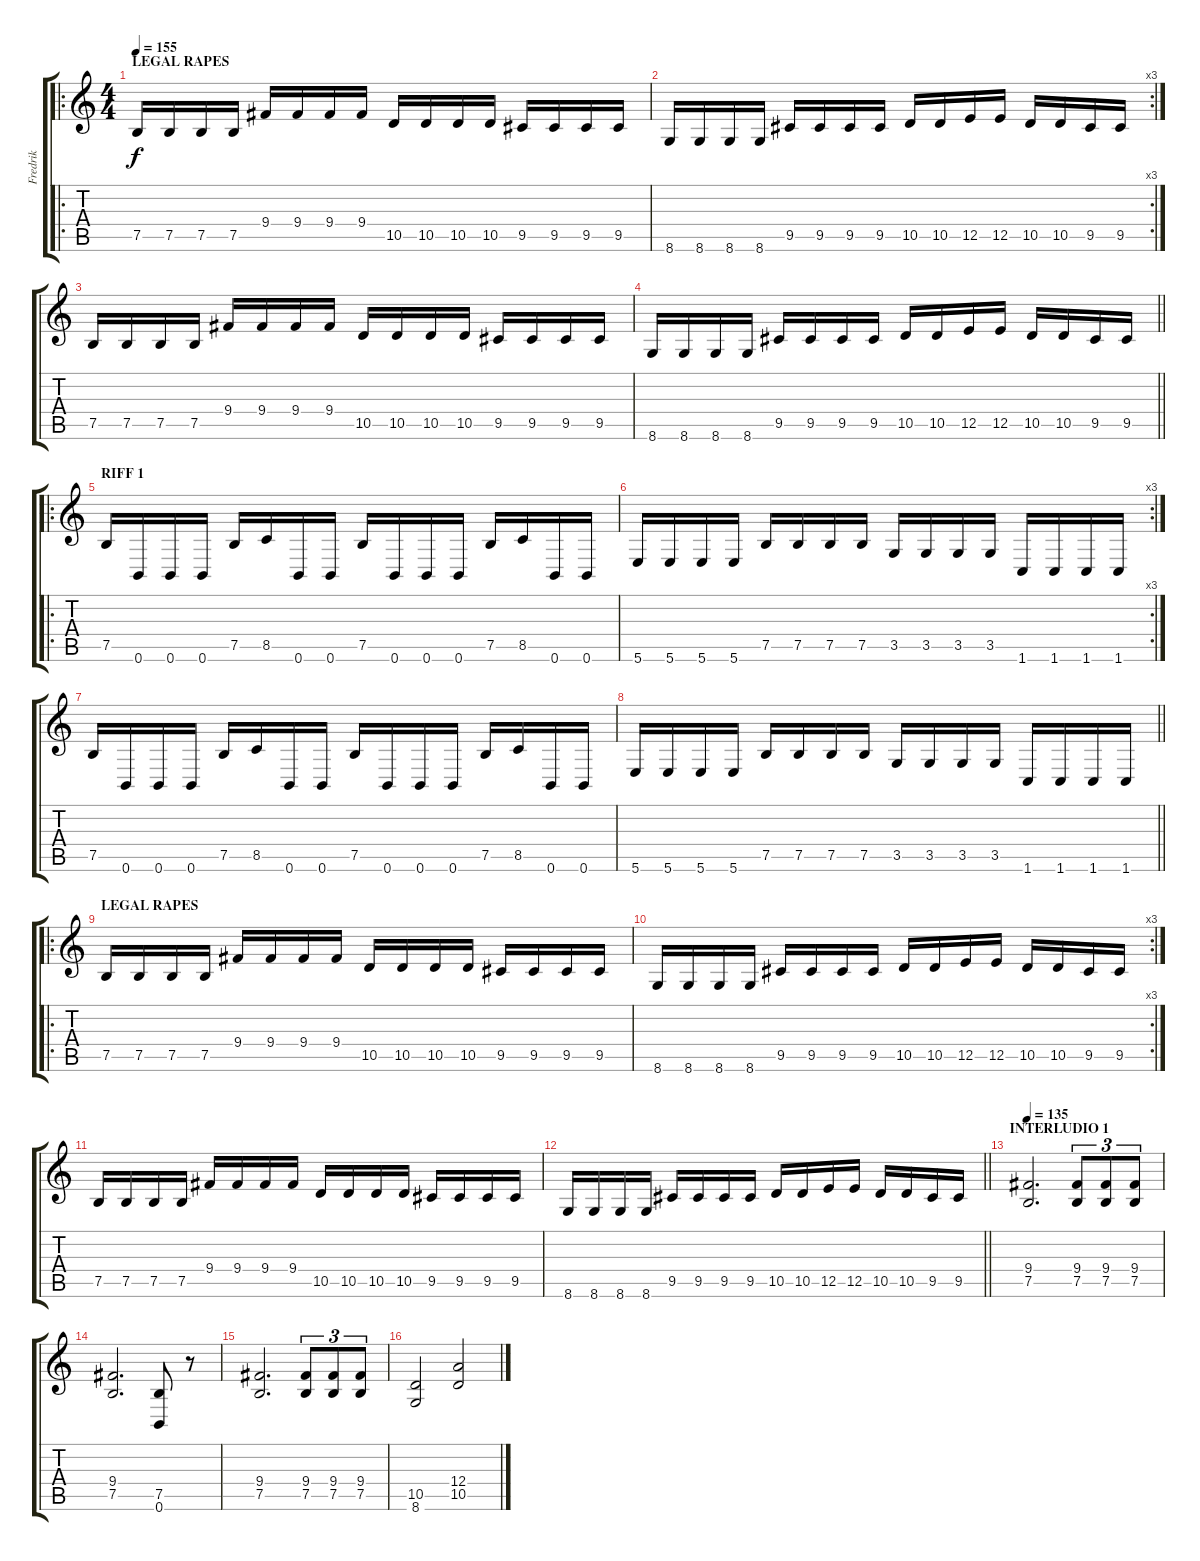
\track ("Fredrik" "Fredrik") {instrument overdrivenguitar}
\staff {score tabs}
\tuning (B3 Gb3 D3 A2 E2 B1) {hide}
\ro
\ts (4 4)
\section ("" "LEGAL RAPES")
\tempo 155
\clef g2
\ks c
7.5.16{dy f} 7.5.16 7.5.16 7.5.16 9.4.16 9.4.16 9.4.16 9.4.16 10.5.16 10.5.16 10.5.16 10.5.16 9.5.16 9.5.16 9.5.16 9.5.16 |
\rc 3
8.6.16 8.6.16 8.6.16 8.6.16 9.5.16 9.5.16 9.5.16 9.5.16 10.5.16 10.5.16 12.5.16 12.5.16 10.5.16 10.5.16 9.5.16 9.5.16 |
7.5.16 7.5.16 7.5.16 7.5.16 9.4.16 9.4.16 9.4.16 9.4.16 10.5.16 10.5.16 10.5.16 10.5.16 9.5.16 9.5.16 9.5.16 9.5.16 |
\barLineRight lightlight
8.6.16 8.6.16 8.6.16 8.6.16 9.5.16 9.5.16 9.5.16 9.5.16 10.5.16 10.5.16 12.5.16 12.5.16 10.5.16 10.5.16 9.5.16 9.5.16 |
\ro
\section ("" "RIFF 1")
7.5.16 0.6.16 0.6.16 0.6.16 7.5.16 8.5.16 0.6.16 0.6.16 7.5.16 0.6.16 0.6.16 0.6.16 7.5.16 8.5.16 0.6.16 0.6.16 |
\rc 3
5.6.16 5.6.16 5.6.16 5.6.16 7.5.16 7.5.16 7.5.16 7.5.16 3.5.16 3.5.16 3.5.16 3.5.16 1.6.16 1.6.16 1.6.16 1.6.16 |
7.5.16 0.6.16 0.6.16 0.6.16 7.5.16 8.5.16 0.6.16 0.6.16 7.5.16 0.6.16 0.6.16 0.6.16 7.5.16 8.5.16 0.6.16 0.6.16 |
\barLineRight lightlight
5.6.16 5.6.16 5.6.16 5.6.16 7.5.16 7.5.16 7.5.16 7.5.16 3.5.16 3.5.16 3.5.16 3.5.16 1.6.16 1.6.16 1.6.16 1.6.16 |
\ro
\section ("" "LEGAL RAPES")
7.5.16 7.5.16 7.5.16 7.5.16 9.4.16 9.4.16 9.4.16 9.4.16 10.5.16 10.5.16 10.5.16 10.5.16 9.5.16 9.5.16 9.5.16 9.5.16 |
\rc 3
8.6.16 8.6.16 8.6.16 8.6.16 9.5.16 9.5.16 9.5.16 9.5.16 10.5.16 10.5.16 12.5.16 12.5.16 10.5.16 10.5.16 9.5.16 9.5.16 |
7.5.16 7.5.16 7.5.16 7.5.16 9.4.16 9.4.16 9.4.16 9.4.16 10.5.16 10.5.16 10.5.16 10.5.16 9.5.16 9.5.16 9.5.16 9.5.16 |
\barLineRight lightlight
8.6.16 8.6.16 8.6.16 8.6.16 9.5.16 9.5.16 9.5.16 9.5.16 10.5.16 10.5.16 12.5.16 12.5.16 10.5.16 10.5.16 9.5.16 9.5.16 |
\section ("" "INTERLUDIO 1")
\tempo 135
(9.4 7.5).2{d} (9.4 7.5).8{tu (3 2)} (9.4 7.5).8{tu (3 2)} (9.4 7.5).8{tu (3 2)} |
(9.4 7.5).2{d} (7.5 0.6).8 r.8 |
(9.4 7.5).2{d} (9.4 7.5).8{tu (3 2)} (9.4 7.5).8{tu (3 2)} (9.4 7.5).8{tu (3 2)} |
(10.5 8.6).2 (12.4 10.5).2
